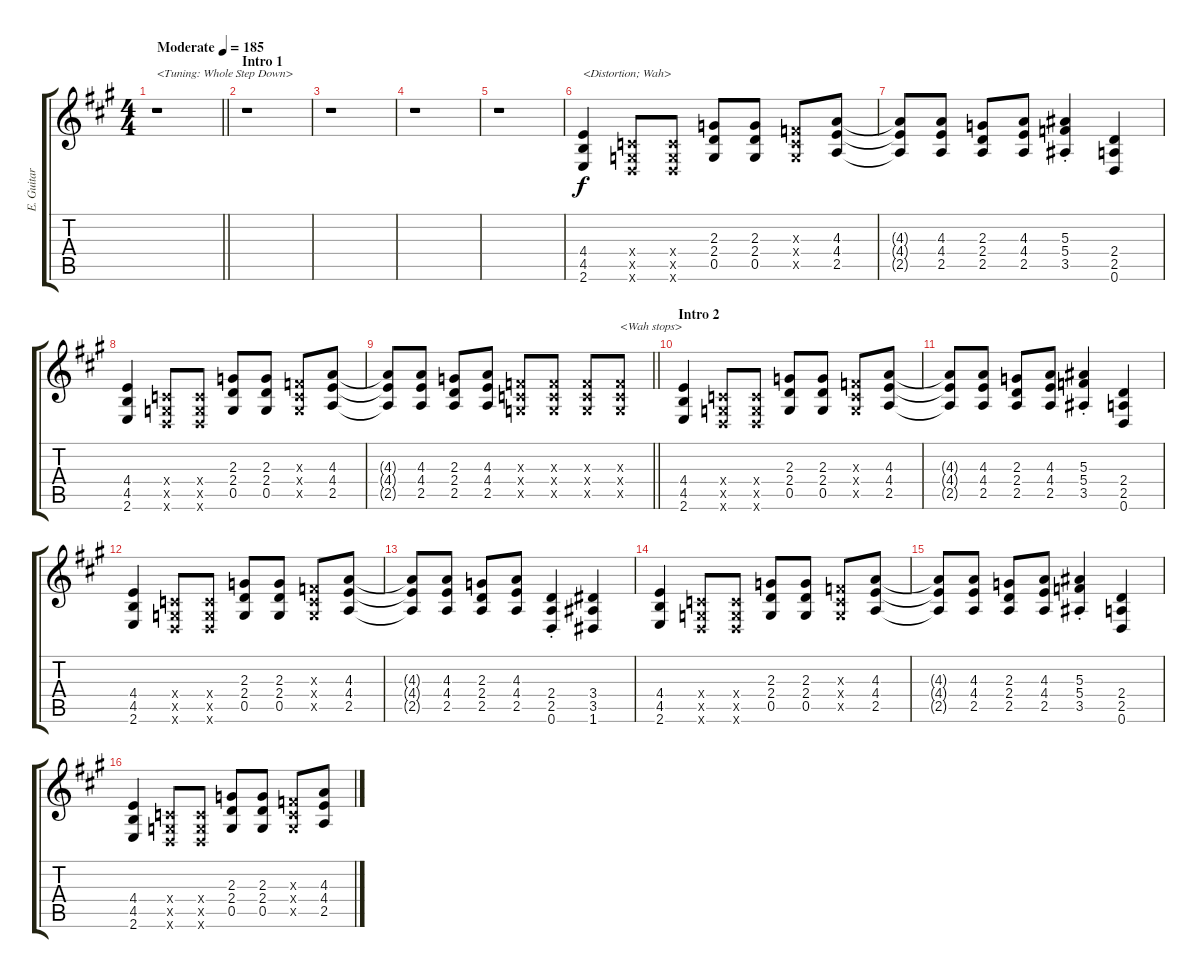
\track ("E. Guitar II" "E. Guitar ") {instrument overdrivenguitar}
\staff {score tabs}
\tuning (D4 A3 F3 C3 G2 D2) {hide}
\ts (4 4)
\tempo (185 "Moderate")
\clef g2
\barLineRight lightlight
\ks a
r.1{txt "<Tuning: Whole Step Down>" dy f instrument overdrivenguitar} |
\section ("" "Intro 1")
r.1 |
r.1 |
r.1 |
r.1 |
(4.4 4.5 2.6).4{txt "<Distortion; Wah>"} (0.4{x} 0.5{x} 0.6{x}).8 (0.4{x} 0.5{x} 0.6{x}).8 (2.3 2.4 0.5).8 (2.3 2.4 0.5).8 (0.3{x} 0.4{x} 0.5{x}).8 (4.3 4.4 2.5).8 |
(4.3{t} 4.4{t} 2.5{t}).8 (4.3 4.4 2.5).8 (2.3 2.4 2.5).8 (4.3 4.4 2.5).8 (5.3{st} 5.4{st} 3.5{st}).4 (2.4 2.5 0.6).4 |
(4.4 4.5 2.6).4 (0.4{x} 0.5{x} 0.6{x}).8 (0.4{x} 0.5{x} 0.6{x}).8 (2.3 2.4 0.5).8 (2.3 2.4 0.5).8 (0.3{x} 0.4{x} 0.5{x}).8 (4.3 4.4 2.5).8 |
\barLineRight lightlight
(4.3{t} 4.4{t} 2.5{t}).8 (4.3 4.4 2.5).8 (2.3 2.4 2.5).8 (4.3 4.4 2.5).8 (0.3{x} 0.4{x} 0.5{x}).8 (0.3{x} 0.4{x} 0.5{x}).8 (0.3{x} 0.4{x} 0.5{x}).8 (0.3{x} 0.4{x} 0.5{x}).8{txt "<Wah stops>"} |
\section ("" "Intro 2")
(4.4 4.5 2.6).4 (0.4{x} 0.5{x} 0.6{x}).8 (0.4{x} 0.5{x} 0.6{x}).8 (2.3 2.4 0.5).8 (2.3 2.4 0.5).8 (0.3{x} 0.4{x} 0.5{x}).8 (4.3 4.4 2.5).8 |
(4.3{t} 4.4{t} 2.5{t}).8 (4.3 4.4 2.5).8 (2.3 2.4 2.5).8 (4.3 4.4 2.5).8 (5.3{st} 5.4{st} 3.5{st}).4 (2.4 2.5 0.6).4 |
(4.4 4.5 2.6).4 (0.4{x} 0.5{x} 0.6{x}).8 (0.4{x} 0.5{x} 0.6{x}).8 (2.3 2.4 0.5).8 (2.3 2.4 0.5).8 (0.3{x} 0.4{x} 0.5{x}).8 (4.3 4.4 2.5).8 |
(4.3{t} 4.4{t} 2.5{t}).8 (4.3 4.4 2.5).8 (2.3 2.4 2.5).8 (4.3 4.4 2.5).8 (2.4{st} 2.5{st} 0.6{st}).4 (3.4 3.5 1.6).4 |
(4.4 4.5 2.6).4 (0.4{x} 0.5{x} 0.6{x}).8 (0.4{x} 0.5{x} 0.6{x}).8 (2.3 2.4 0.5).8 (2.3 2.4 0.5).8 (0.3{x} 0.4{x} 0.5{x}).8 (4.3 4.4 2.5).8 |
(4.3{t} 4.4{t} 2.5{t}).8 (4.3 4.4 2.5).8 (2.3 2.4 2.5).8 (4.3 4.4 2.5).8 (5.3{st} 5.4{st} 3.5{st}).4 (2.4 2.5 0.6).4 |
(4.4 4.5 2.6).4 (0.4{x} 0.5{x} 0.6{x}).8 (0.4{x} 0.5{x} 0.6{x}).8 (2.3 2.4 0.5).8 (2.3 2.4 0.5).8 (0.3{x} 0.4{x} 0.5{x}).8 (4.3 4.4 2.5).8
